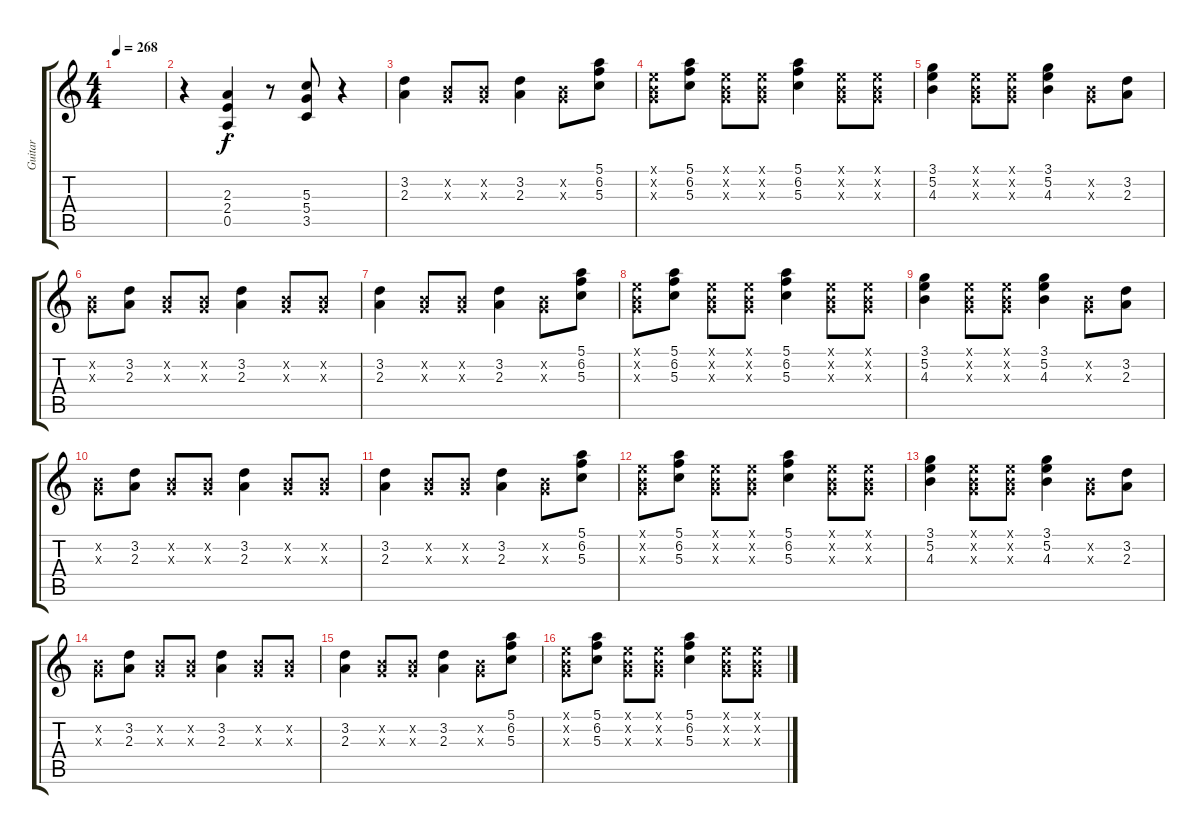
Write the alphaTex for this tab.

\track ("Guitar" "Guitar") {instrument distortionguitar}
\staff {score tabs}
\tuning (E4 B3 G3 D3 A2 E2) {hide}
\ts (4 4)
\tempo 268
\clef g2
\ks c
|
r.4 (2.3{st} 2.4{st} 0.5{st}).4 r.8 (5.3 5.4 3.5).8 r.4 |
(3.2 2.3).4 (0.2{x} 0.3{x}).8 (0.2{x} 0.3{x}).8 (3.2 2.3).4 (0.2{x} 0.3{x}).8 (5.1 6.2 5.3).8 |
(0.1{x} 0.2{x} 0.3{x}).8 (5.1 6.2 5.3).8 (0.1{x} 0.2{x} 0.3{x}).8 (0.1{x} 0.2{x} 0.3{x}).8 (5.1 6.2 5.3).4 (0.1{x} 0.2{x} 0.3{x}).8 (0.1{x} 0.2{x} 0.3{x}).8 |
(3.1 5.2 4.3).4 (0.1{x} 0.2{x} 0.3{x}).8 (0.1{x} 0.2{x} 0.3{x}).8 (3.1 5.2 4.3).4 (0.2{x} 0.3{x}).8 (3.2 2.3).8 |
(0.2{x} 0.3{x}).8 (3.2 2.3).8 (0.2{x} 0.3{x}).8 (0.2{x} 0.3{x}).8 (3.2 2.3).4 (0.2{x} 0.3{x}).8 (0.2{x} 0.3{x}).8 |
(3.2 2.3).4 (0.2{x} 0.3{x}).8 (0.2{x} 0.3{x}).8 (3.2 2.3).4 (0.2{x} 0.3{x}).8 (5.1 6.2 5.3).8 |
(0.1{x} 0.2{x} 0.3{x}).8 (5.1 6.2 5.3).8 (0.1{x} 0.2{x} 0.3{x}).8 (0.1{x} 0.2{x} 0.3{x}).8 (5.1 6.2 5.3).4 (0.1{x} 0.2{x} 0.3{x}).8 (0.1{x} 0.2{x} 0.3{x}).8 |
(3.1 5.2 4.3).4 (0.1{x} 0.2{x} 0.3{x}).8 (0.1{x} 0.2{x} 0.3{x}).8 (3.1 5.2 4.3).4 (0.2{x} 0.3{x}).8 (3.2 2.3).8 |
(0.2{x} 0.3{x}).8 (3.2 2.3).8 (0.2{x} 0.3{x}).8 (0.2{x} 0.3{x}).8 (3.2 2.3).4 (0.2{x} 0.3{x}).8 (0.2{x} 0.3{x}).8 |
(3.2 2.3).4 (0.2{x} 0.3{x}).8 (0.2{x} 0.3{x}).8 (3.2 2.3).4 (0.2{x} 0.3{x}).8 (5.1 6.2 5.3).8 |
(0.1{x} 0.2{x} 0.3{x}).8 (5.1 6.2 5.3).8 (0.1{x} 0.2{x} 0.3{x}).8 (0.1{x} 0.2{x} 0.3{x}).8 (5.1 6.2 5.3).4 (0.1{x} 0.2{x} 0.3{x}).8 (0.1{x} 0.2{x} 0.3{x}).8 |
(3.1 5.2 4.3).4 (0.1{x} 0.2{x} 0.3{x}).8 (0.1{x} 0.2{x} 0.3{x}).8 (3.1 5.2 4.3).4 (0.2{x} 0.3{x}).8 (3.2 2.3).8 |
(0.2{x} 0.3{x}).8 (3.2 2.3).8 (0.2{x} 0.3{x}).8 (0.2{x} 0.3{x}).8 (3.2 2.3).4 (0.2{x} 0.3{x}).8 (0.2{x} 0.3{x}).8 |
(3.2 2.3).4 (0.2{x} 0.3{x}).8 (0.2{x} 0.3{x}).8 (3.2 2.3).4 (0.2{x} 0.3{x}).8 (5.1 6.2 5.3).8 |
(0.1{x} 0.2{x} 0.3{x}).8 (5.1 6.2 5.3).8 (0.1{x} 0.2{x} 0.3{x}).8 (0.1{x} 0.2{x} 0.3{x}).8 (5.1 6.2 5.3).4 (0.1{x} 0.2{x} 0.3{x}).8 (0.1{x} 0.2{x} 0.3{x}).8
